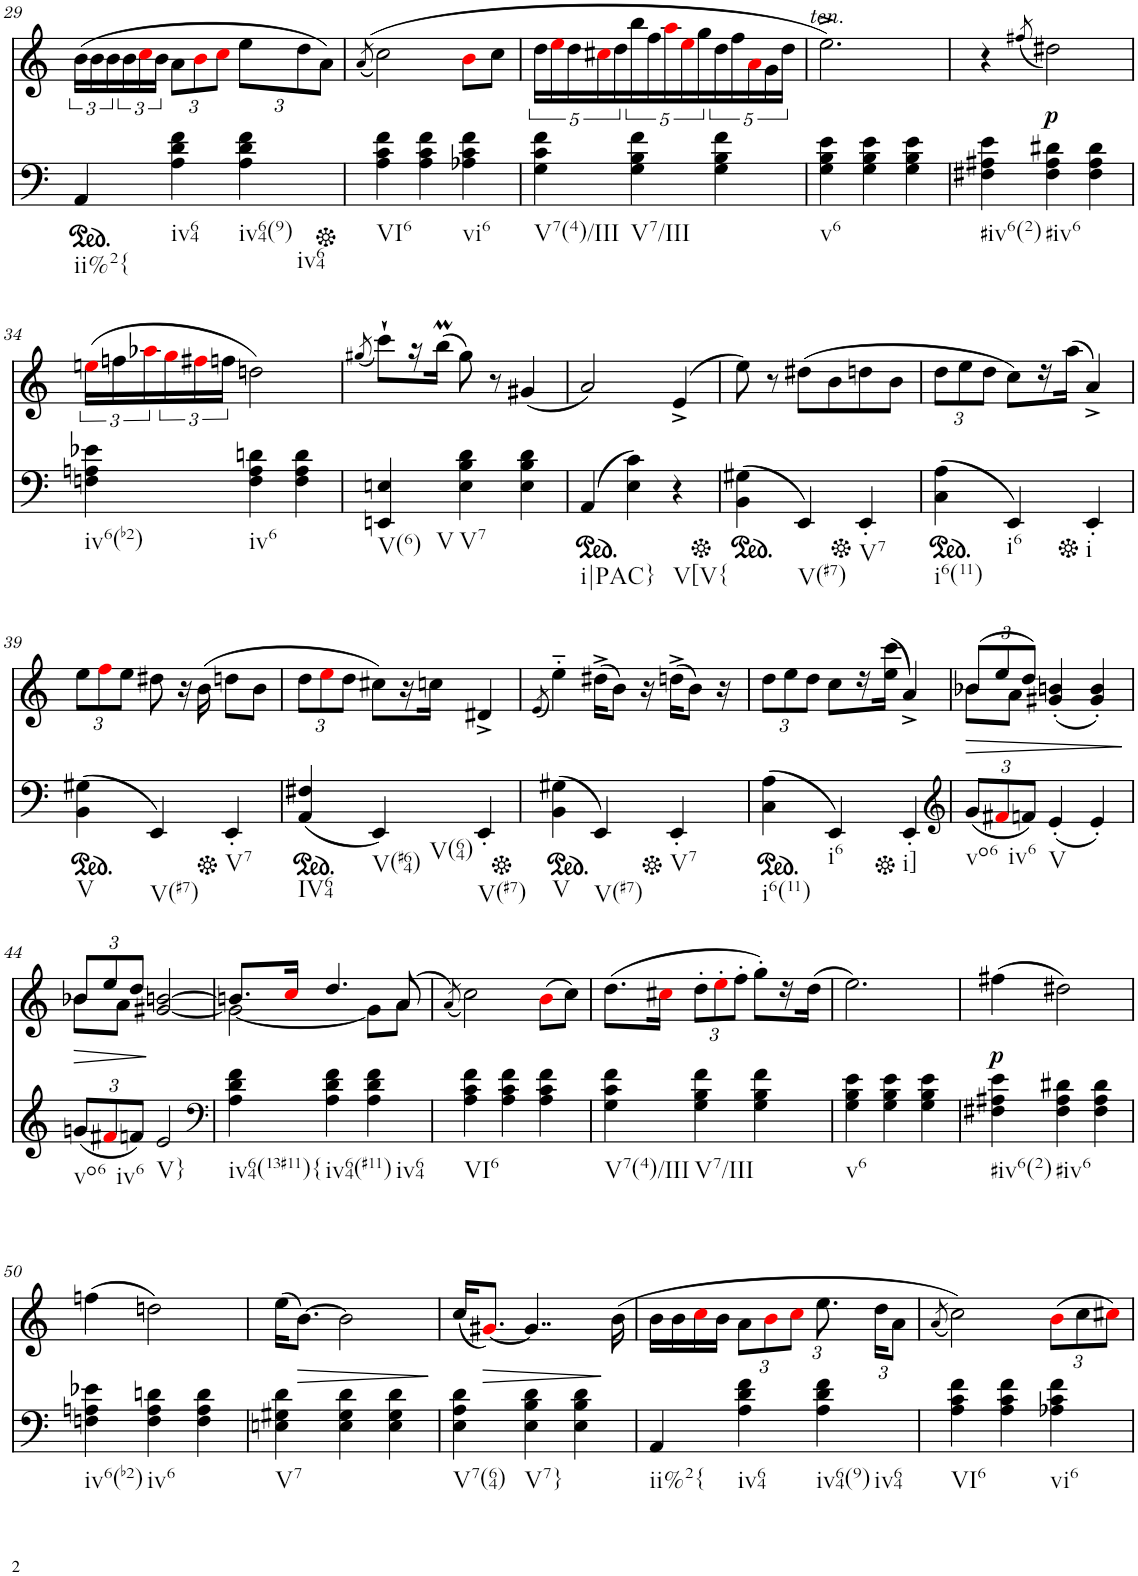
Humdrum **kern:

**kern	**kern	**dynam
*part2	*part1	*part1
*staff2	*staff1	*staff1
*I"Piano	*I"Piano	*
*I'Pno	*I'Pno	*
!!LO:PB:g=z
*clefF4	*clefG2	*
*k[]	*k[]	*
*M3/4	*M3/4	*
*ped	*	*
=29	=29	=29
4AA/	(24b\LL	.
.	24b\	.
.	24b\	.
.	24b\	.
.	24cci\	.
.	24b\JJ	.
*	*Xbrackettup	*
4A\ 4d\ 4f\	12a\L	.
.	12bi\	.
.	12cci\J	.
4A\ 4d\ 4f\	12ee\L	.
.	12dd\	.
.	12a\J)	.
=30	=30	=30
.	((8qa/	.
*Xped	*	*
4A\ 4c\ 4f\	2cc\)	.
4A\ 4c\ 4f\	.	.
4A-X\ 4c\ 4f\	8bi\L	.
.	8cc\J	.
=31	=31	=31
*	*brackettup	*
4G\ 4c\ 4f\	20dd\LL	.
.	20eei\	.
.	20dd\	.
.	20cc#Xi\	.
.	20dd\	.
4G\ 4B\ 4f\	20bb\	.
.	20ff\	.
.	20aai\	.
.	20eei\	.
.	20gg\	.
4G\ 4B\ 4f\	20dd\	.
.	20ff\	.
.	20ai\	.
.	20g\	.
.	20dd\JJ	.
=32	=32	=32
!	!LO:TX:b:i:t=ten.	!
4G\ 4B\ 4e\	2.ee^\)	.
4G\ 4B\ 4e\	.	.
4G\ 4B\ 4e\	.	.
=33	=33	=33
4F#X\ 4A#X\ 4e\	4r	.
.	(8qff#X/	.
!	!	!LO:DY:b
4F#\ 4A#\ 4d#X\	2dd#X\)	p
4F#\ 4A#\ 4d#\	.	.
!!LO:LB:g=z
=34	=34	=34
4Fn\ 4An\ 4e-X\	(24eeni\LL	.
.	24ffn\	.
.	24aa-Xi\	.
.	24ggi\	.
.	24ff#Xi\	.
.	24ffn\JJ	.
4F\ 4A\ 4dn\	2ddn\)	.
4F\ 4A\ 4d\	.	.
=35	=35	=35
.	(8qgg#X/	.
4EEn/ 4En/	8ccc`\L)	.
.	16r	.
.	(16bbm\JJ	.
4E\ 4B\ 4d\	8gg#\)	.
.	8r	.
4E\ 4B\ 4d\	(4g#X/	.
=36	=36	=36
*ped	*	*
(4AA/	2a/)	.
4E\ 4c\)	.	.
4r	(4e^/	.
=37	=37	=37
*Xped	*	*
*ped	*	*
(4BB\ 4G#X\	8ee\)	.
.	8r	.
4EE/)	(8dd#X\L	.
.	8b\	.
*Xped	*	*
4EE'/	8ddn\	.
.	8b\J	.
=38	=38	=38
*ped	*	*
*	*Xbrackettup	*
(4C\ 4A\	12dd\L	.
.	12ee\	.
.	12dd\J	.
4EE/)	8cc\L)	.
.	16r	.
.	(16aa\JJ	.
*Xped	*	*
4EE'/	4a^/)	.
!!LO:LB:g=z
=39	=39	=39
*ped	*	*
(4BB\ 4G#X\	12ee\L	.
.	12ffi\	.
.	12ee\J	.
4EE/)	8dd#X\	.
.	16r	.
.	(16b\	.
*Xped	*	*
4EE'/	8ddn\L	.
.	8b\J	.
=40	=40	=40
*ped	*	*
(4AA/ 4F#X/	12dd\L	.
.	12eei\	.
.	12dd\J	.
4EE/)	8cc#X\L)	.
.	16r	.
.	16ccn\JJ	.
4EE'/	4d#X^/	.
=41	=41	=41
.	(8qe/	.
*Xped	*	*
*ped	*	*
(4BB\ 4G#X\	4ee'~\)	.
4EE/)	(16dd#X^\KL	.
.	8b\J)	.
.	16r	.
*Xped	*	*
4EE'/	(16ddn^\KL	.
.	8b\J)	.
.	16r	.
=42	=42	=42
*ped	*	*
(4C\ 4A\	12dd\L	.
.	12ee\	.
.	12dd\J	.
4EE/)	8cc\L	.
.	16r	.
.	(16ee\ 16ccc\JJ	.
*Xped	*	*
4EE'/	4a^/)	.
=43	=43	=43
*clefG2	*	*
*Xbrackettup	*	*
!	!	!LO:HP:b
*	*^	*
(12g/L	(12b-X/L	8b-\L	>
12f#Xi/	12ee/	.	.
.	.	8a\J	.
12fn/J)	12dd/J)	.	.
(4e'/	(4g#X/' 4bn/'	2ryy	.
4e'/)	4g#/' 4b/')	.	.
*	*v	*v	*
.	.	]
!!LO:LB:g=z
=44	=44	=44
!	!	!LO:HP:b
*	*^	*
(12gn/L	12b-X/L	8b-\L	>
12f#Xi/	12ee/	.	.
.	.	8a\J	.
12fn/J)	12dd/J	.	.
2e/	[2g#X/ [2bn/	2ryy	]
=45	=45	=45	=45
*clefF4	*	*	*
4A\ 4d\ 4f\	8.bn/L]	2g#\_	.
.	16cci/Jk	.	.
4A\ 4d\ 4f\	4.dd/	.	.
4A\ 4d\ 4f\	.	8g#\L]	.
.	(8a/	8a\J	.
*	*v	*v	*
=46	=46	=46
.	(8qa/)	.
4A\ 4c\ 4f\	2cc\)	.
4A\ 4c\ 4f\	.	.
4A\ 4c\ 4f\	(8bi\L	.
.	8cc\J)	.
=47	=47	=47
4G\ 4c\ 4f\	(8.dd\L	.
.	16cc#Xi\Jk	.
4G\ 4B\ 4f\	12dd'\L	.
.	12ee'i\	.
.	12ff'\J	.
4G\ 4B\ 4f\	8gg'\L)	.
.	16r	.
.	(16dd\JJ	.
=48	=48	=48
4G\ 4B\ 4e\	2.ee\)	.
4G\ 4B\ 4e\	.	.
4G\ 4B\ 4e\	.	.
=49	=49	=49
!	!	!LO:DY:b
4F#X\ 4A#X\ 4e\	(4ff#X\	p
4F#\ 4A#\ 4d#X\	2dd#X\)	.
4F#\ 4A#\ 4d#\	.	.
!!LO:LB:g=z
=50	=50	=50
4Fn\ 4An\ 4e-X\	(4ffn\	.
4F\ 4A\ 4dn\	2ddn\)	.
4F\ 4A\ 4d\	.	.
=51	=51	=51
4En\ 4G#X\ 4d\	(16ee\KL	.
!	!	!LO:HP:b
.	[8.b\J)	>
4E\ 4G#\ 4d\	2b\]	.
4E\ 4G#\ 4d\	.	.
.	.	]
=52	=52	=52
4E\ 4A\ 4d\	(16cc/KL	.
!	!	!LO:HP:b
.	[8.g#Xi/J)	>
4E\ 4B\ 4d\	4..g#/]	.
4E\ 4B\ 4d\	.	.
.	(16b\	]
=53	=53	=53
4AA/	16b\LL	.
.	16b\	.
.	16cci\	.
.	16b\JJ	.
4A\ 4d\ 4f\	12a\L	.
.	12bi\	.
.	12cci\J	.
4A\ 4d\ 4f\	12.ee\	.
.	24dd\KL	.
.	12a\J	.
=54	=54	=54
.	(8qa/	.
4A\ 4c\ 4f\	2cc\))	.
4A\ 4c\ 4f\	.	.
4A-X\ 4c\ 4f\	(12bi\L	.
.	12cc\	.
.	12cc#Xi\J)	.
=	=	=
*-	*-	*-
